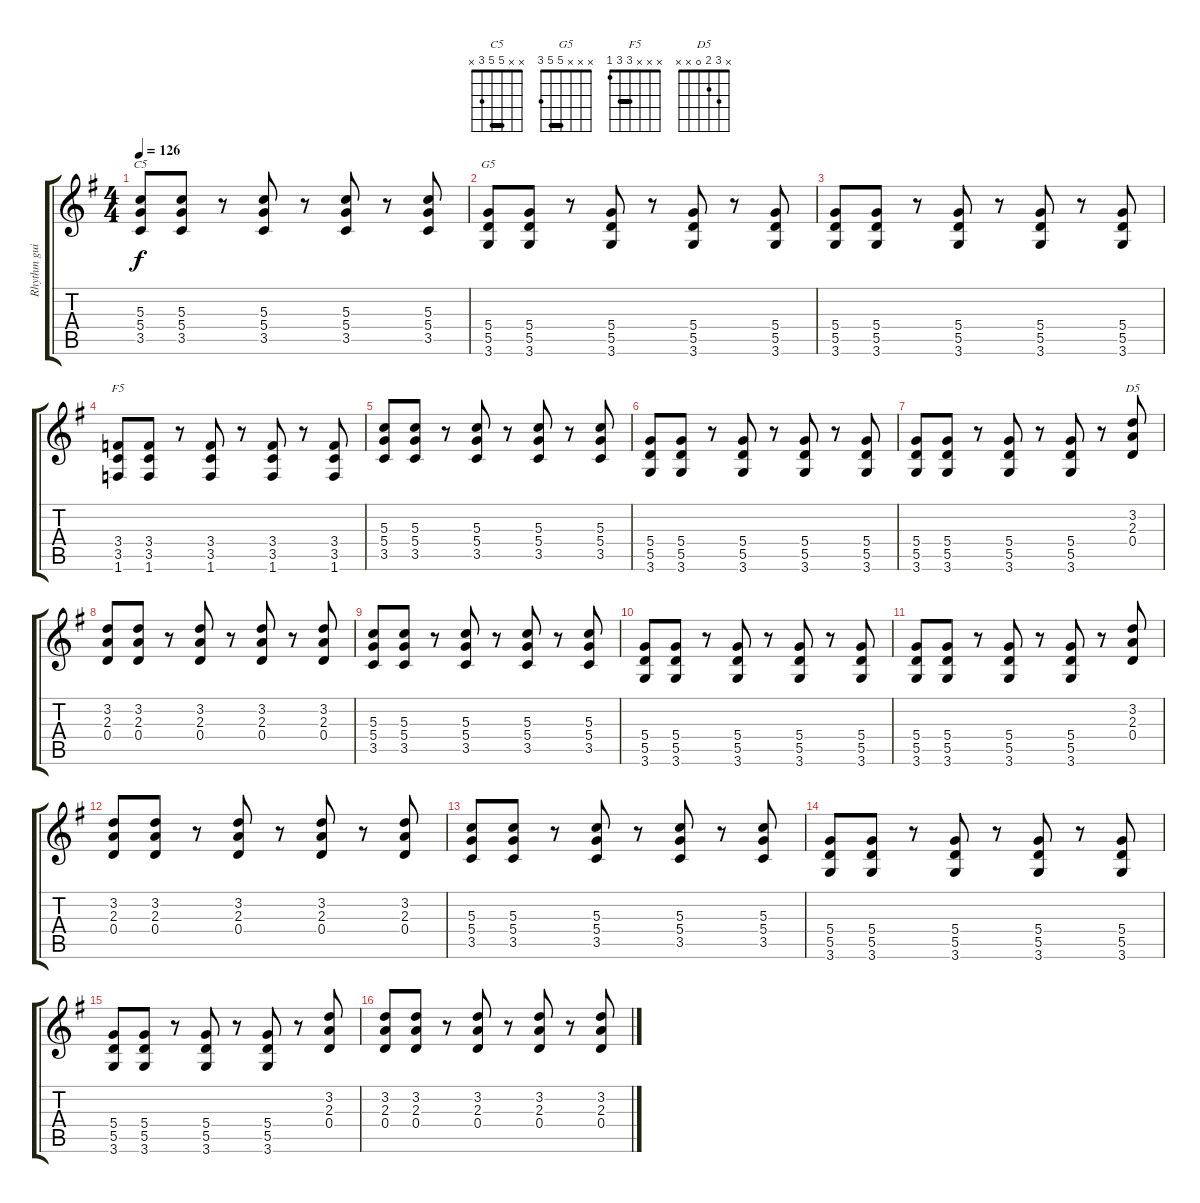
\track ("Rhythm guitar" "Rhythm gui") {instrument overdrivenguitar}
\staff {score tabs}
\tuning (E4 B3 G3 D3 A2 E2) {hide}
\chord ("C5" x x 5 5 3 x) {barre 5}
\chord ("G5" x x x 5 5 3) {barre 5}
\chord ("F5" x x x 3 3 1) {barre 3}
\chord ("D5" x 3 2 0 x x)
\ts (4 4)
\tempo 126
\clef g2
\ks g
(5.3 5.4 3.5).8{ch "C5" dy f} (5.3 5.4 3.5).8 r.8 (5.3 5.4 3.5).8 r.8 (5.3 5.4 3.5).8 r.8 (5.3 5.4 3.5).8 |
(5.4 5.5 3.6).8{ch "G5"} (5.4 5.5 3.6).8 r.8 (5.4 5.5 3.6).8 r.8 (5.4 5.5 3.6).8 r.8 (5.4 5.5 3.6).8 |
(5.4 5.5 3.6).8 (5.4 5.5 3.6).8 r.8 (5.4 5.5 3.6).8 r.8 (5.4 5.5 3.6).8 r.8 (5.4 5.5 3.6).8 |
(3.4 3.5 1.6).8{ch "F5"} (3.4 3.5 1.6).8 r.8 (3.4 3.5 1.6).8 r.8 (3.4 3.5 1.6).8 r.8 (3.4 3.5 1.6).8 |
(5.3 5.4 3.5).8 (5.3 5.4 3.5).8 r.8 (5.3 5.4 3.5).8 r.8 (5.3 5.4 3.5).8 r.8 (5.3 5.4 3.5).8 |
(5.4 5.5 3.6).8 (5.4 5.5 3.6).8 r.8 (5.4 5.5 3.6).8 r.8 (5.4 5.5 3.6).8 r.8 (5.4 5.5 3.6).8 |
(5.4 5.5 3.6).8 (5.4 5.5 3.6).8 r.8 (5.4 5.5 3.6).8 r.8 (5.4 5.5 3.6).8 r.8 (3.2 2.3 0.4).8{ch "D5"} |
(3.2 2.3 0.4).8 (3.2 2.3 0.4).8 r.8 (3.2 2.3 0.4).8 r.8 (3.2 2.3 0.4).8 r.8 (3.2 2.3 0.4).8 |
(5.3 5.4 3.5).8 (5.3 5.4 3.5).8 r.8 (5.3 5.4 3.5).8 r.8 (5.3 5.4 3.5).8 r.8 (5.3 5.4 3.5).8 |
(5.4 5.5 3.6).8 (5.4 5.5 3.6).8 r.8 (5.4 5.5 3.6).8 r.8 (5.4 5.5 3.6).8 r.8 (5.4 5.5 3.6).8 |
(5.4 5.5 3.6).8 (5.4 5.5 3.6).8 r.8 (5.4 5.5 3.6).8 r.8 (5.4 5.5 3.6).8 r.8 (3.2 2.3 0.4).8 |
(3.2 2.3 0.4).8 (3.2 2.3 0.4).8 r.8 (3.2 2.3 0.4).8 r.8 (3.2 2.3 0.4).8 r.8 (3.2 2.3 0.4).8 |
(5.3 5.4 3.5).8 (5.3 5.4 3.5).8 r.8 (5.3 5.4 3.5).8 r.8 (5.3 5.4 3.5).8 r.8 (5.3 5.4 3.5).8 |
(5.4 5.5 3.6).8 (5.4 5.5 3.6).8 r.8 (5.4 5.5 3.6).8 r.8 (5.4 5.5 3.6).8 r.8 (5.4 5.5 3.6).8 |
(5.4 5.5 3.6).8 (5.4 5.5 3.6).8 r.8 (5.4 5.5 3.6).8 r.8 (5.4 5.5 3.6).8 r.8 (3.2 2.3 0.4).8 |
(3.2 2.3 0.4).8 (3.2 2.3 0.4).8 r.8 (3.2 2.3 0.4).8 r.8 (3.2 2.3 0.4).8 r.8 (3.2 2.3 0.4).8
